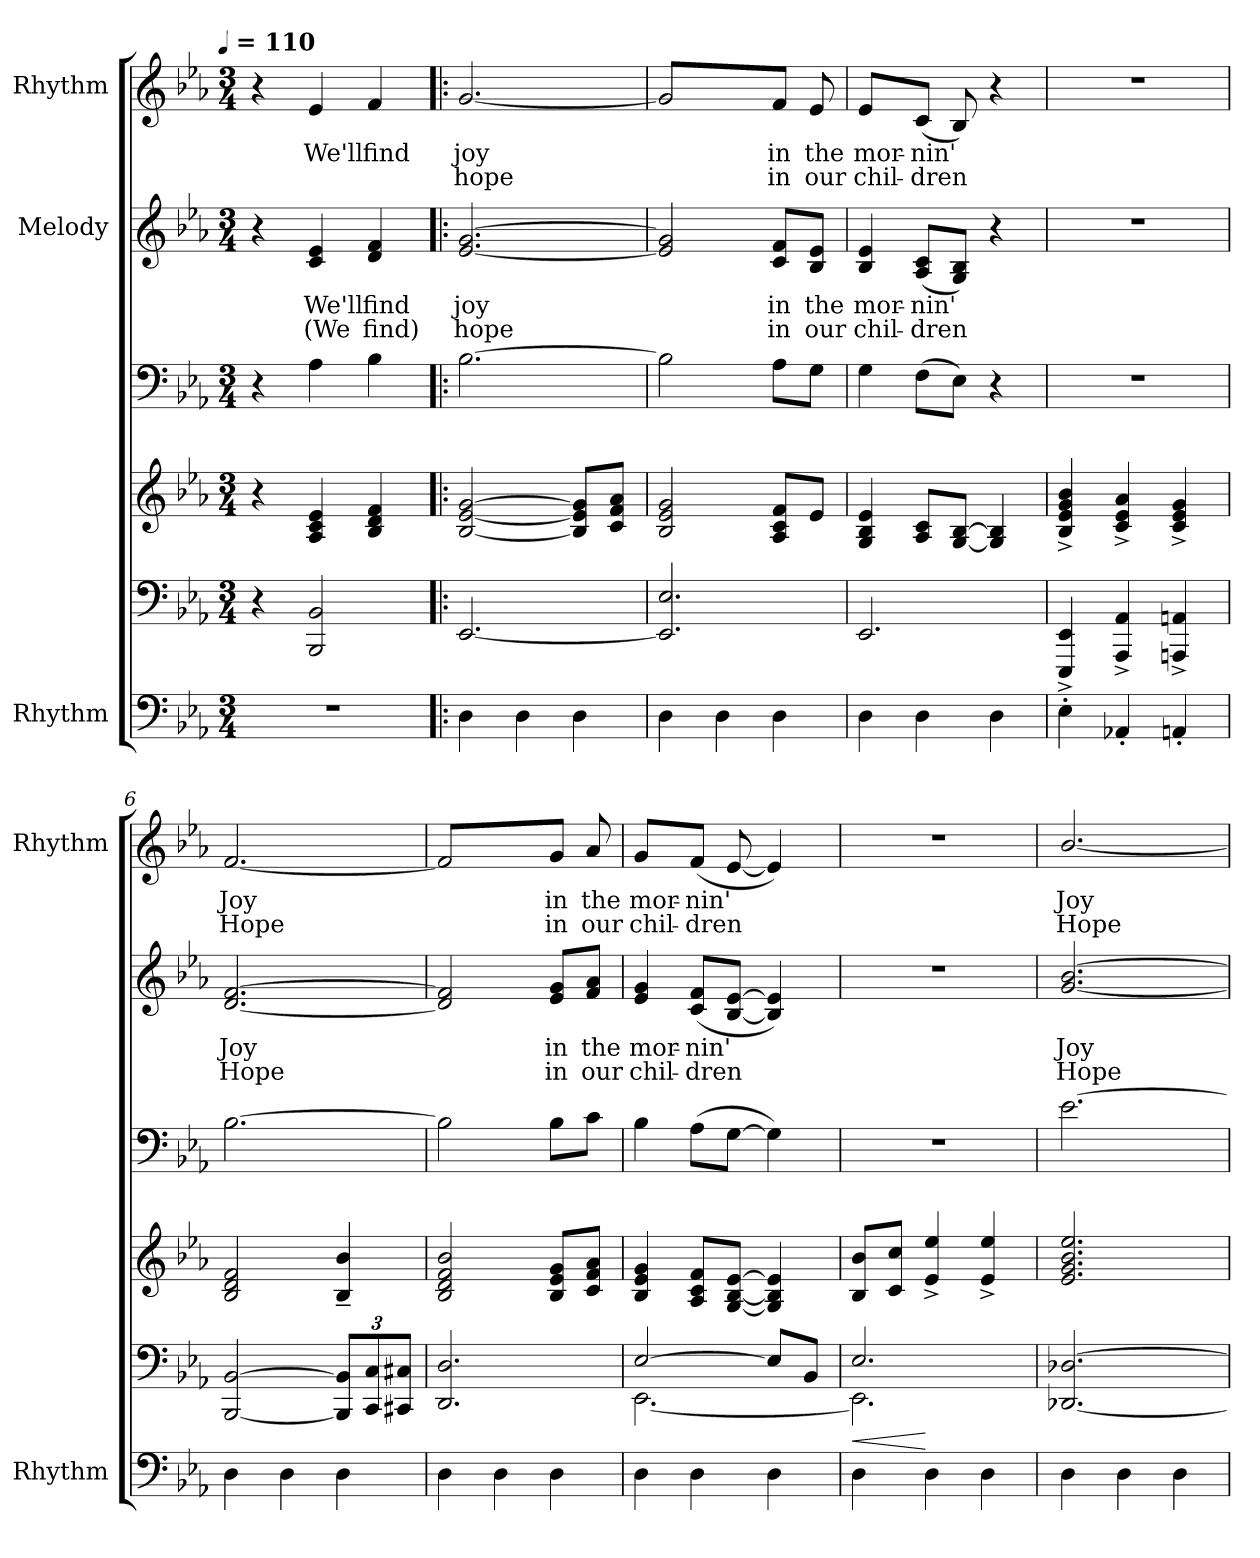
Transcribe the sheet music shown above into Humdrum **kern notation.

**kern	**kern	**dynam	**kern	**kern	**kern	**text	**text	**kern	**text	**text
*part5	*part5	*part5	*part4	*part3	*part2	*part2	*part2	*part1	*part1	*part1
*staff6	*staff5	*staff5/6	*staff4	*staff3	*staff2	*staff2	*staff2	*staff1	*staff1	*staff1
*I"Rhythm	*	*	*	*	*I"Melody	*	*	*I"Rhythm	*	*
*I'Rhythm	*	*	*	*	*	*	*	*I'Rhythm	*	*
*clefF4	*clefF4	*	*clefG2	*clefF4	*clefG2	*	*	*clefG2	*	*
*ITrd7c12	*	*	*	*	*	*	*	*	*	*
*k[b-e-a-]	*k[b-e-a-]	*	*k[b-e-a-]	*k[b-e-a-]	*k[b-e-a-]	*	*	*k[b-e-a-]	*	*
!!LO:TX:omd:t=[quarter] = 110
*M3/4	*M3/4	*	*M3/4	*M3/4	*M3/4	*	*	*M3/4	*	*
*MM110	*MM110	*	*MM110	*MM110	*MM110	*	*	*MM110	*	*
=1	=1	=1	=1	=1	=1	=1	=1	=1	=1	=1
2.r	4r	.	4r	4r	4r	.	.	4r	.	.
.	2BBB-/ 2BB-/	.	4A-/ 4c/ 4e-/	4A-\	4c/ 4e-/	We'll	(We	4e-/	We'll	.
.	.	.	4B-/ 4d/ 4f/	4B-\	4d/ 4f/	find	find)	4f/	find	.
=2!|:	=2!|:	=2!|:	=2!|:	=2!|:	=2!|:	=2!|:	=2!|:	=2!|:	=2!|:	=2!|:
4DD	[2.EE-/	.	[2B-/ [2e-/ [2g/	[2.B-\	[2.e-/ [2.g/	joy	hope	[2.g/	joy	hope
4DD	.	.	.	.	.	.	.	.	.	.
4DD	.	.	8B-] 8e-] 8g]L	.	.	.	.	.	.	.
.	.	.	8c 8f 8a-J	.	.	.	.	.	.	.
=3	=3	=3	=3	=3	=3	=3	=3	=3	=3	=3
4DD	2.EE-]/ 2.E-/	.	2B-/ 2e-/ 2g/	2B-\]	2e-]/ 2g]/	.	.	2g/]	.	.
4DD	.	.	.	.	.	.	.	.	.	.
4DD	.	.	8A- 8c 8fL	8A-L	8c 8fL	in	in	8fJ	in	in
.	.	.	8e-J	8GJ	8B- 8e-J	the	our	8e-	the	our
=4	=4	=4	=4	=4	=4	=4	=4	=4	=4	=4
4DD	2.EE-/	.	4G/ 4B-/ 4e-/	4G\	4B-/ 4e-/	mor-	chil-	4e-/	mor-	chil-
4DD	.	.	8A- 8cL	(8FL	(<8A- 8cL	-nin'	-dren	(<8cJ	-nin'	-dren
.	.	.	[8G [8B-J	8E-J)	8G 8B-J)	.	.	8B-)	.	.
4DD	.	.	4G]/ 4B-]/	4r	4r	.	.	4r	.	.
=5	=5	=5	=5	=5	=5	=5	=5	=5	=5	=5
4EE-'\	4EEE-^/ 4EE-^/	.	4B-^/ 4e-^/ 4g^/ 4b-^/	2.r	2.r	.	.	2.r	.	.
4AAA-X'/	4AAA-^/ 4AA-^/	.	4c^/ 4e-^/ 4a-^/	.	.	.	.	.	.	.
4AAAn'/	4AAAn^/ 4AAn^/	.	4c^/ 4e-^/ 4g^/	.	.	.	.	.	.	.
!!LO:LB:g=z
=6	=6	=6	=6	=6	=6	=6	=6	=6	=6	=6
4DD	[2BBB-/ [2BB-/	.	2B-/ 2d/ 2f/	[2.B-\	[2.d/ [2.f/	Joy	Hope	[2.f/	Joy	Hope
4DD	.	.	.	.	.	.	.	.	.	.
4DD	12BBB-] 12BB-]L	.	4B-~/ 4b-~/	.	.	.	.	.	.	.
.	12CC 12C	.	.	.	.	.	.	.	.	.
.	12CC#X 12C#XJ	.	.	.	.	.	.	.	.	.
=7	=7	=7	=7	=7	=7	=7	=7	=7	=7	=7
4DD	2.DD/ 2.D/	.	2B-/ 2d/ 2f/ 2b-/	2B-\]	2d]/ 2f]/	.	.	2f/]	.	.
4DD	.	.	.	.	.	.	.	.	.	.
4DD	.	.	8B- 8e- 8gL	8B-L	8e- 8gL	in	in	8gJ	in	in
.	.	.	8c 8f 8a-J	8cJ	8f 8a-J	the	our	8a-	the	our
=8	=8	=8	=8	=8	=8	=8	=8	=8	=8	=8
*	*^	*	*	*	*	*	*	*	*	*
4DD	[2E-/	[2.EE-\	.	4B-/ 4e-/ 4g/	4B-\	4e-/ 4g/	mor-	chil-	4g/	mor-	chil-
4DD	.	.	.	8A- 8c 8fL	(8A-L	(<8c 8fL	-nin'	-dren	(<8fJ	-nin'	-dren
.	.	.	.	[8G [8B- [8e-J	[8GJ	[8B- [8e-J	.	.	[8e-	.	.
4DD	8E-L]	.	.	4G]/ 4B-]/ 4e-]/	4G\])	4B-]/ 4e-]/)	.	.	4e-/])	.	.
.	8BB-J	.	.	.	.	.	.	.	.	.	.
=9	=9	=9	=9	=9	=9	=9	=9	=9	=9	=9	=9
!	!	!	!LO:HP:a=2	!	!	!	!	!	!	!	!
4DD	2.E-/	2.EE-\]	<	8B- 8b-L	2.r	2.r	.	.	2.r	.	.
.	.	.	.	8c 8ccJ	.	.	.	.	.	.	.
4DD	.	.	[	4e-^/ 4ee-^/	.	.	.	.	.	.	.
4DD	.	.	.	4e-^/ 4ee-^/	.	.	.	.	.	.	.
*	*v	*v	*	*	*	*	*	*	*	*	*
=10	=10	=10	=10	=10	=10	=10	=10	=10	=10	=10
4DD	[2.DD-X/ [2.D-X/	.	2.e-/ 2.g/ 2.b-/ 2.ee-/	[2.e-\	[2.g/ [2.b-/	Joy	Hope	[2.b-/	Joy	Hope
4DD	.	.	.	.	.	.	.	.	.	.
4DD	.	.	.	.	.	.	.	.	.	.
=	=	=	=	=	=	=	=	=	=	=
*-	*-	*-	*-	*-	*-	*-	*-	*-	*-	*-
